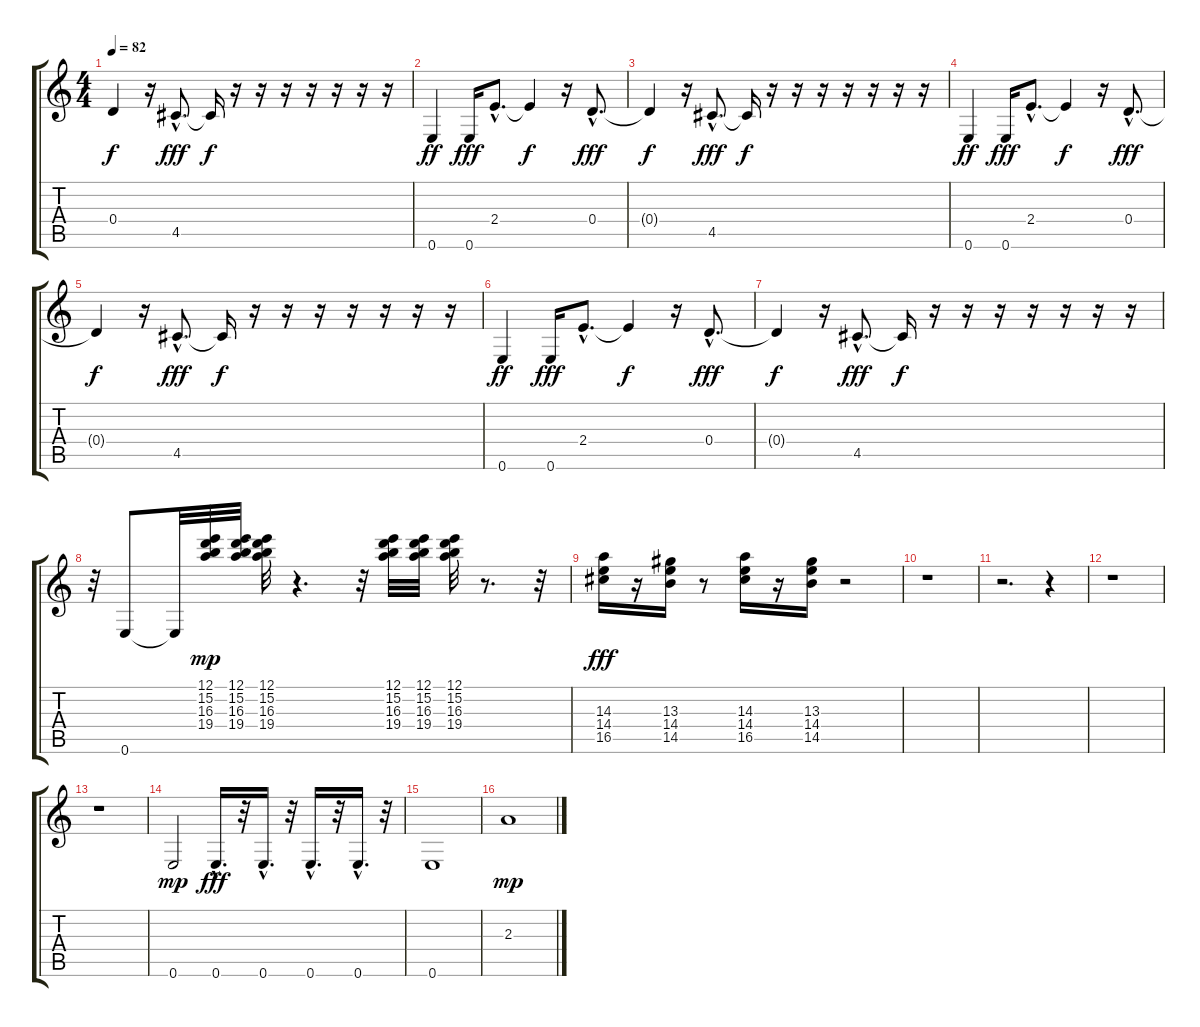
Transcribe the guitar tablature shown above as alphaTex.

\track "" {instrument overdrivenguitar}
\staff {score tabs}
\tuning (E4 B3 G3 D3 A2 E2) {hide}
\ts (4 4)
\tempo 82
\clef g2
\ks c
0.4{t}.4{dy f} r.16 4.5{hac}.8{d dy fff} 4.5{t}.16{dy f} r.16 r.16 r.16 r.16 r.16 r.16 r.16 |
0.6.4{dy ff} 0.6.16{dy fff} 2.4{hac}.8{d} 2.4{t}.4{dy f} r.16 0.4{hac}.8{d dy fff} |
0.4{t}.4{dy f} r.16 4.5{hac}.8{d dy fff} 4.5{t}.16{dy f} r.16 r.16 r.16 r.16 r.16 r.16 r.16 |
0.6.4{dy ff} 0.6.16{dy fff} 2.4{hac}.8{d} 2.4{t}.4{dy f} r.16 0.4{hac}.8{d dy fff} |
0.4{t}.4{dy f} r.16 4.5{hac}.8{d dy fff} 4.5{t}.16{dy f} r.16 r.16 r.16 r.16 r.16 r.16 r.16 |
0.6.4{dy ff} 0.6.16{dy fff} 2.4{hac}.8{d} 2.4{t}.4{dy f} r.16 0.4{hac}.8{d dy fff} |
0.4{t}.4{dy f} r.16 4.5{hac}.8{d dy fff} 4.5{t}.16{dy f} r.16 r.16 r.16 r.16 r.16 r.16 r.16 |
r.32 0.6.8 0.6{t}.32 (12.1 15.2 16.3 19.4).32{dy mp} (12.1 15.2 16.3 19.4).32 (12.1 15.2 16.3 19.4).32 r.4{d} r.32 (12.1 15.2 16.3 19.4).32 (12.1 15.2 16.3 19.4).32 (12.1 15.2 16.3 19.4).32 r.8{d} r.32 |
(14.3 14.4 16.5).16{dy fff} r.16 (13.3 14.4 14.5).16 r.8 (14.3 14.4 16.5).16 r.16 (13.3 14.4 14.5).16 r.2 |
r.1 |
r.2{d} r.4 |
r.1 |
r.1 |
0.6.2{dy mp} 0.6{hac}.16{d dy fff} r.32 0.6{hac}.16{d} r.32 0.6{hac}.16{d} r.32 0.6{hac}.16{d} r.32 |
0.6.1 |
2.3.1{dy mp}
